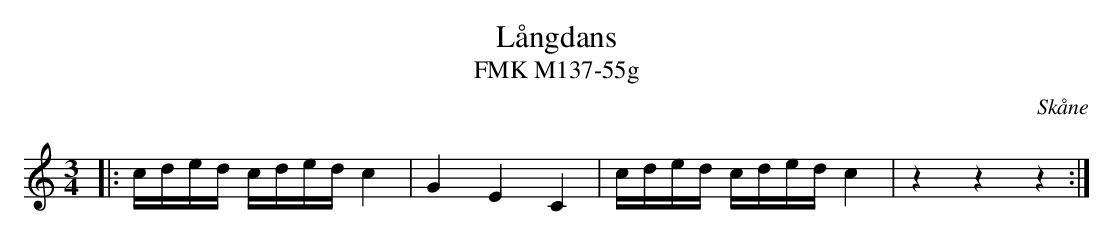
X:1
T:Långdans
T:FMK M137-55g
O:Skåne
M:3/4
L:1/16
K:C
|: cded cded  c4 | G4 E4 C4 |cded cded c4 | z4 z4 z4 :|
